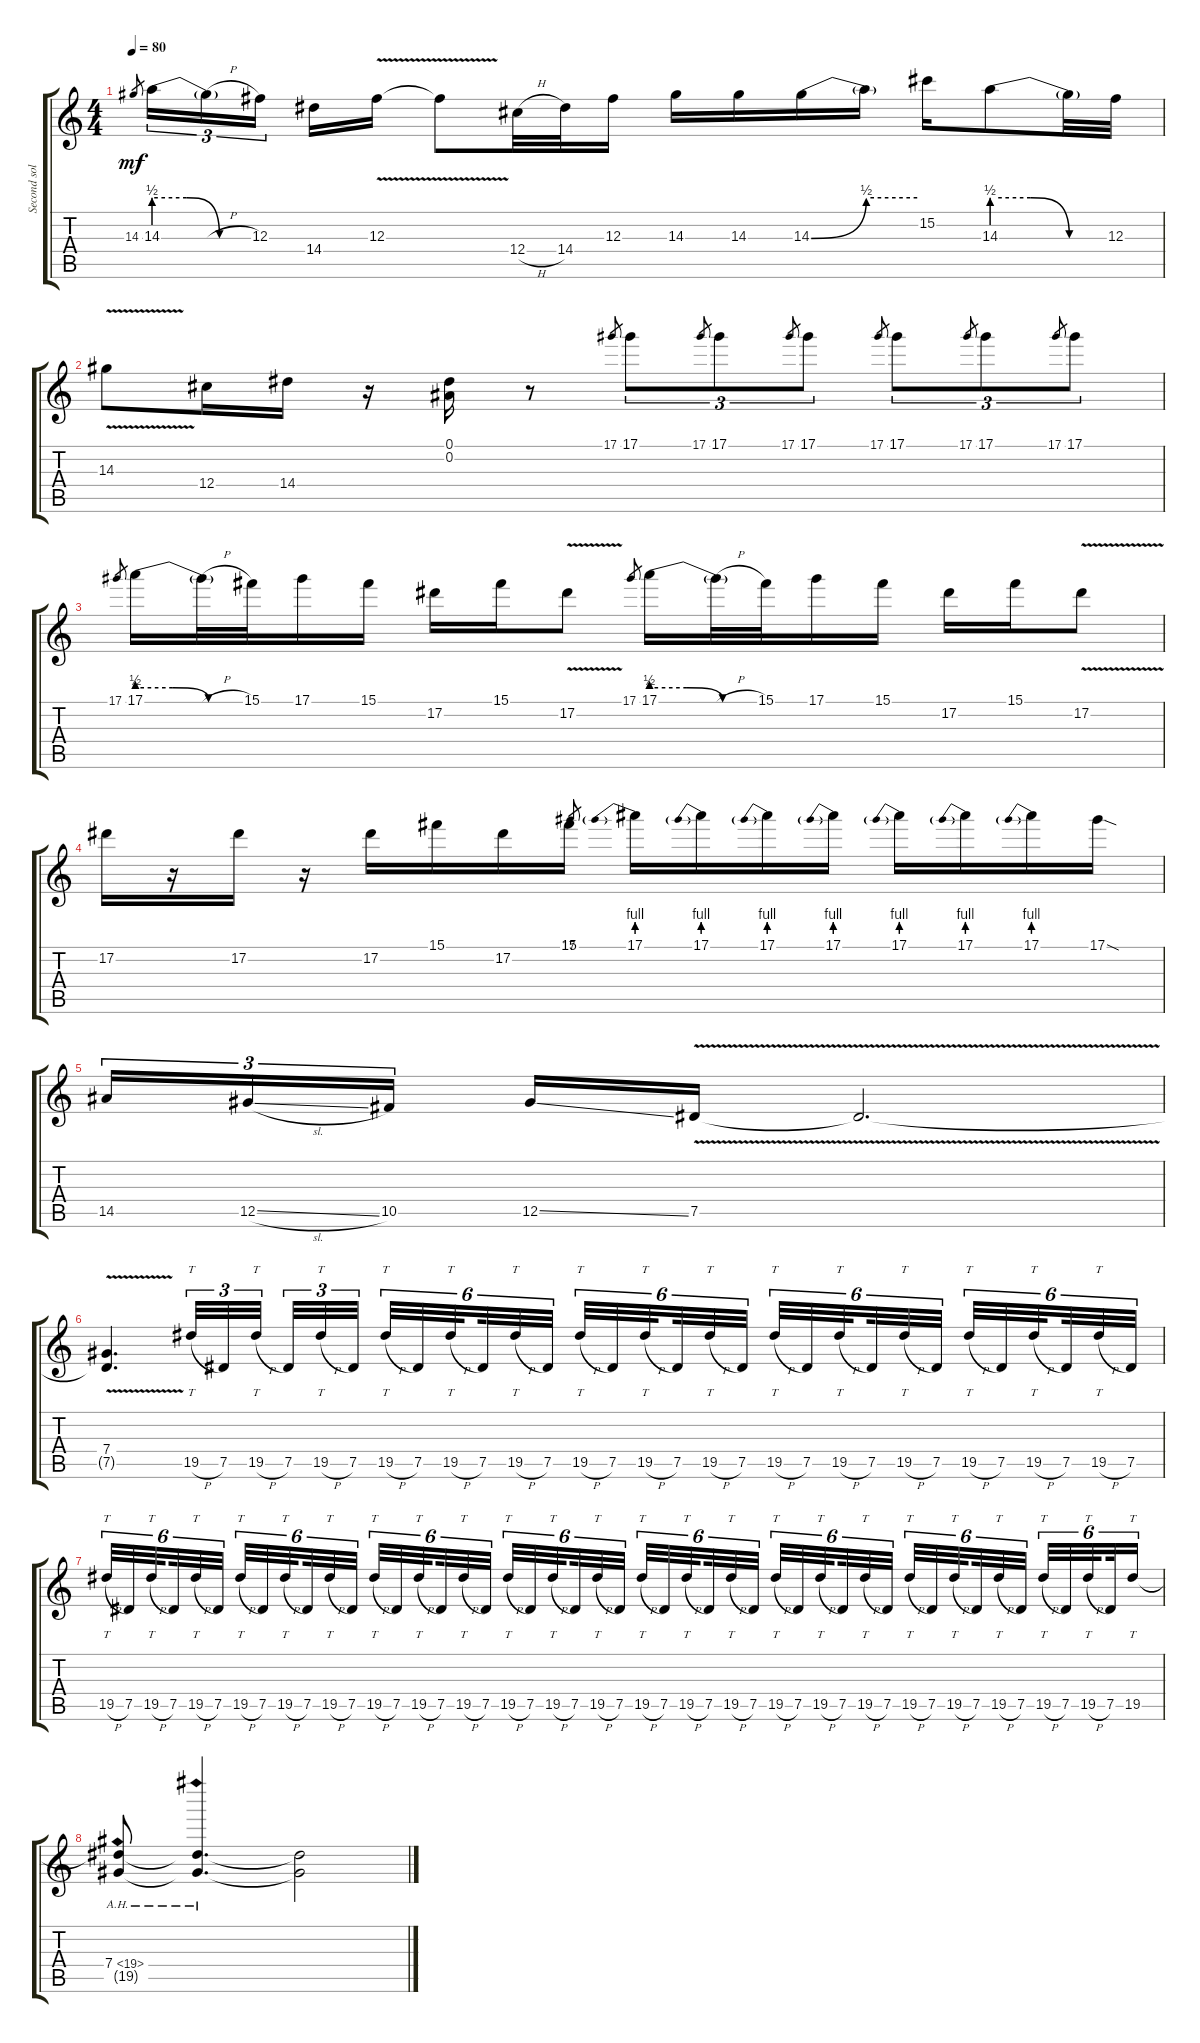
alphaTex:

\track ("Second solo" "Second sol") {solo instrument distortionguitar}
\staff {score tabs}
\tuning (Eb4 Bb3 Gb3 Db3 Ab2 Eb2) {hide}
\ts (4 4)
\tempo 80
\clef g2
\ks c
14.3.8{gr dy mf} 14.3{be (custom 0 2 20 2 40 0 60 0)}.16{tu (3 2)} 14.3{h t}.16{tu (3 2)} 12.3.16{tu (3 2) beam splitsecondary} 14.4.16 12.3{v}.16 12.3{v t}.8 12.4{h}.32 14.4.32 12.3.16 14.3.16 14.3.16 14.3{be (bend 0 0 60 2)}.16 14.3{be (hold 0 2 60 2) t}.16 15.2.16 14.3{be (custom 0 2 20 2 40 0 60 0)}.8 14.3{t}.32 12.3.32 |
14.3{v}.8 12.4.16 14.4.16 r.16 (0.1 0.2).16 r.8 17.1.8{gr} 17.1.8{tu (3 2)} 17.1.8{gr} 17.1.8{tu (3 2)} 17.1.8{gr} 17.1.8{tu (3 2)} 17.1.8{gr} 17.1.8{tu (3 2)} 17.1.8{gr} 17.1.8{tu (3 2)} 17.1.8{gr} 17.1.8{tu (3 2)} |
17.1.8{gr} 17.1{be (custom 0 2 20 2 40 0 60 0)}.16 17.1{h t}.32 15.1.32 17.1.16 15.1.16 17.2.16 15.1.16 17.2{v}.8 17.1.8{gr} 17.1{be (custom 0 2 20 2 40 0 60 0)}.16 17.1{h t}.32 15.1.32 17.1.16 15.1.16 17.2.16 15.1.16 17.2{v}.8 |
17.2.16 r.16 17.2.16 r.16 17.2.16 15.1.16 17.2.16 15.1.16 17.1.8{gr} 17.1{be (prebend 0 4 60 4)}.16 17.1{be (prebend 0 4 60 4)}.16 17.1{be (prebend 0 4 60 4)}.16 17.1{be (prebend 0 4 60 4)}.16 17.1{be (prebend 0 4 60 4)}.16 17.1{be (prebend 0 4 60 4)}.16 17.1{be (prebend 0 4 60 4)}.16 17.1{sod}.16 |
14.5.16{tu (3 2)} 12.5{sl}.16{tu (3 2)} 10.5.16{tu (3 2) beam splitsecondary} 12.5{ss}.16 7.5{v}.16 7.5{v t}.2{d} |
(7.4{v} 7.5{v t}).4{d} 19.5{h}.32{tt tu (3 2)} 7.5.32{tu (3 2)} 19.5{h}.32{tt tu (3 2) beam splitsecondary} 7.5.32{tu (3 2)} 19.5{h}.32{tt tu (3 2)} 7.5.32{tu (3 2)} 19.5{h}.32{tt tu (6 4)} 7.5.32{tu (6 4)} 19.5{h}.32{tt tu (6 4) beam splitsecondary} 7.5.32{tu (6 4)} 19.5{h}.32{tt tu (6 4)} 7.5.32{tu (6 4) beam splitsecondary} 19.5{h}.32{tt tu (6 4)} 7.5.32{tu (6 4)} 19.5{h}.32{tt tu (6 4) beam splitsecondary} 7.5.32{tu (6 4)} 19.5{h}.32{tt tu (6 4)} 7.5.32{tu (6 4)} 19.5{h}.32{tt tu (6 4)} 7.5.32{tu (6 4)} 19.5{h}.32{tt tu (6 4) beam splitsecondary} 7.5.32{tu (6 4)} 19.5{h}.32{tt tu (6 4)} 7.5.32{tu (6 4) beam splitsecondary} 19.5{h}.32{tt tu (6 4)} 7.5.32{tu (6 4)} 19.5{h}.32{tt tu (6 4) beam splitsecondary} 7.5.32{tu (6 4)} 19.5{h}.32{tt tu (6 4)} 7.5.32{tu (6 4)} |
19.5{h}.32{tt tu (6 4)} 7.5.32{tu (6 4)} 19.5{h}.32{tt tu (6 4) beam splitsecondary} 7.5.32{tu (6 4)} 19.5{h}.32{tt tu (6 4)} 7.5.32{tu (6 4) beam splitsecondary} 19.5{h}.32{tt tu (6 4)} 7.5.32{tu (6 4)} 19.5{h}.32{tt tu (6 4) beam splitsecondary} 7.5.32{tu (6 4)} 19.5{h}.32{tt tu (6 4)} 7.5.32{tu (6 4)} 19.5{h}.32{tt tu (6 4)} 7.5.32{tu (6 4)} 19.5{h}.32{tt tu (6 4) beam splitsecondary} 7.5.32{tu (6 4)} 19.5{h}.32{tt tu (6 4)} 7.5.32{tu (6 4) beam splitsecondary} 19.5{h}.32{tt tu (6 4)} 7.5.32{tu (6 4)} 19.5{h}.32{tt tu (6 4) beam splitsecondary} 7.5.32{tu (6 4)} 19.5{h}.32{tt tu (6 4)} 7.5.32{tu (6 4)} 19.5{h}.32{tt tu (6 4)} 7.5.32{tu (6 4)} 19.5{h}.32{tt tu (6 4) beam splitsecondary} 7.5.32{tu (6 4)} 19.5{h}.32{tt tu (6 4)} 7.5.32{tu (6 4) beam splitsecondary} 19.5{h}.32{tt tu (6 4)} 7.5.32{tu (6 4)} 19.5{h}.32{tt tu (6 4) beam splitsecondary} 7.5.32{tu (6 4)} 19.5{h}.32{tt tu (6 4)} 7.5.32{tu (6 4)} 19.5{h}.32{tt tu (6 4)} 7.5.32{tu (6 4)} 19.5{h}.32{tt tu (6 4) beam splitsecondary} 7.5.32{tu (6 4)} 19.5{h}.32{tt tu (6 4)} 7.5.32{tu (6 4) beam splitsecondary} 19.5{h}.32{tt tu (6 4)} 7.5.32{tu (6 4)} 19.5{h}.32{tt tu (6 4) beam splitsecondary} 7.5.32{tu (6 4)} 19.5.16{tt tu (6 4)} |
(7.4{ah 12} 19.5{t}).8 (7.4{ah 10 t} 19.5{t}).4{d} (7.4{t} 19.5{t}).2
